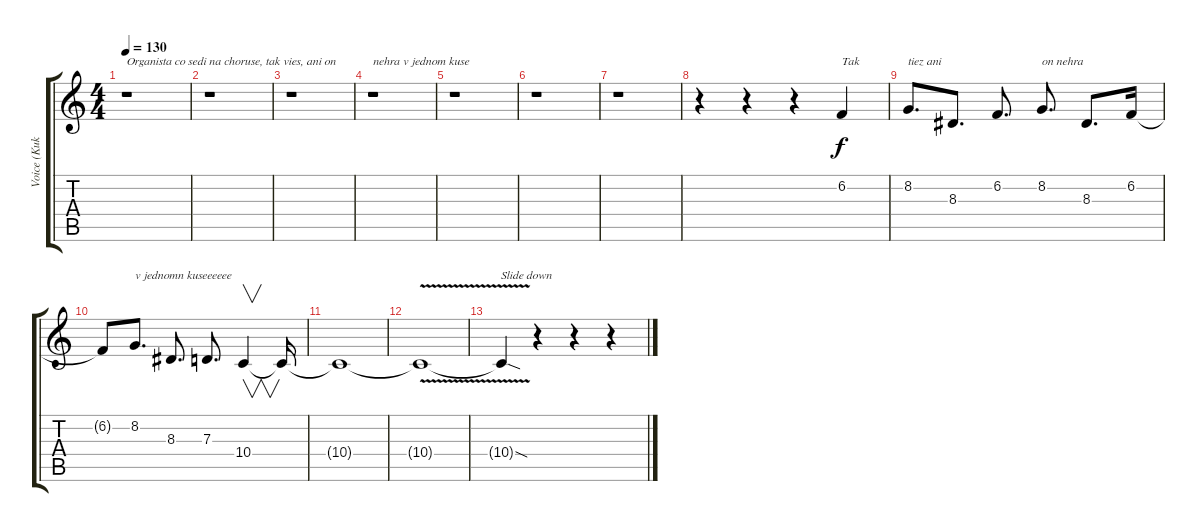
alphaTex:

\track ("Voice (Kuko)" "Voice (Kuk") {instrument lead8bassandlead}
\staff {score tabs}
\tuning (E4 B3 G3 D3 A2 E2) {hide}
\ts (4 4)
\tempo 130
\clef g2
\ks c
r.1{txt "Organista co sedi na choruse, tak vies, ani on " dy f} |
r.1 |
r.1 |
r.1{txt "nehra v jednom kuse"} |
r.1 |
r.1 |
r.1 |
r.4 r.4 r.4 6.2.4{txt "Tak "} |
8.2.8{d txt "tiez ani "} 8.3.8{d} 6.2.8{d} 8.2.8{d txt "on nehra"} 8.3.8{d} 6.2.16 |
6.2{t}.8 8.2.8{d txt "v jednomn kuseeeeee"} 8.3.8{d} 7.3.8{d} 10.4.4{v} 10.4{t}.16 |
10.4{t}.1 |
10.4{v t}.1 |
10.4{sod t}.4{txt "Slide down"} r.4 r.4 r.4
